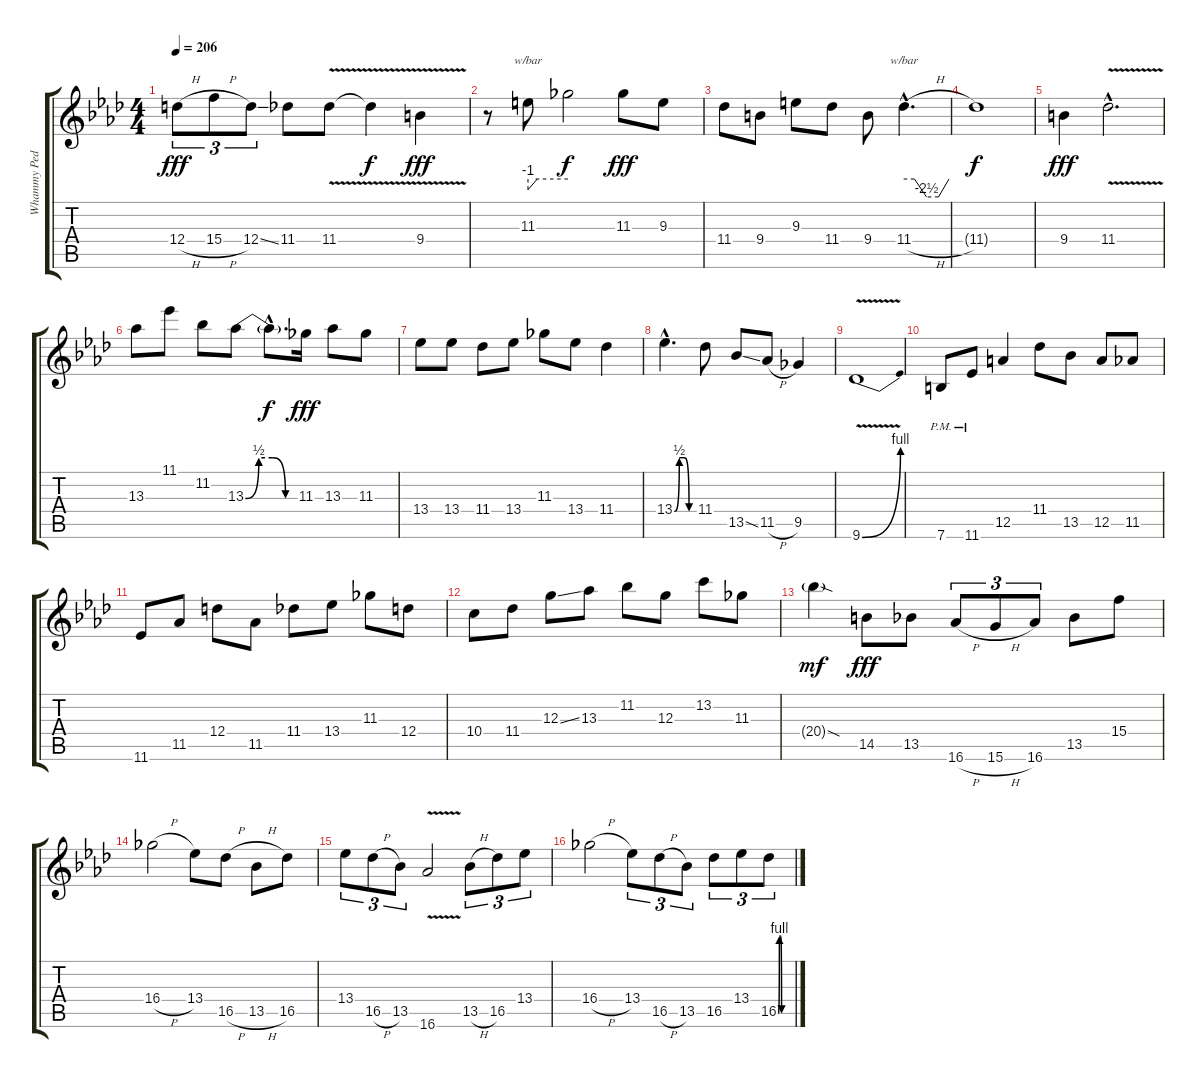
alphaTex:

\track ("Whammy Pedal" "Whammy Ped") {instrument distortionguitar}
\staff {score tabs}
\tuning (E4 B3 G3 D3 A2 E2) {hide}
\ts (4 4)
\tempo 206
\clef g2
\ks ab
12.4{h}.8{tu (3 2) dy fff} 15.4{h}.8{tu (3 2)} 12.4{ss}.8{tu (3 2)} 11.4.8 11.4{v}.8 11.4{t}.4{dy f} 9.4{v}.4{dy fff} |
r.8 11.3.8{tbe (custom default 0 -4 14 0 60 0)} 11.3{t}.2{dy f} 11.3.8{dy fff} 9.3.8 |
11.4.8 9.4.8 9.3.8 11.4.8 9.4.8 11.4{h hac}.4{d tbe (custom default 0 0 14 0 30 -10 46 -10 60 0)} |
11.4{t}.1{dy f} |
9.4.4{dy fff} 11.4{v hac}.2{d} |
13.3.8 11.1.8 11.2.8 13.3{be (custom 0 0 15 2 30 2 45 0 60 0)}.8 13.3{hac t}.8{d dy f} 11.3.16{dy fff} 13.3.8 11.3.8 |
13.4.8 13.4.8 11.4.8 13.4.8 11.3.8 13.4.8 11.4.4 |
13.4{be (custom 0 0 15 2 30 2 45 0 60 0) hac}.4{d} 11.4.8 13.5{ss}.8 11.5{h}.8 9.5.4 |
9.6{be (bend 0 0 60 4) v}.1 |
7.6{pm}.8 11.6{pm}.8 12.5.4 11.4.8 13.5.8 12.5.8 11.5.8 |
11.6.8 11.5.8 12.4.8 11.5.8 11.4.8 13.4.8 11.3.8 12.4.8 |
10.4.8 11.4.8 12.3{ss}.8 13.3.8 11.2.8 12.3.8 13.2.8 11.3.8 |
20.4{sod g}.4{dy mf} 14.5.8{dy fff} 13.5.8 16.6{h}.8{tu (3 2)} 15.6{h}.8{tu (3 2)} 16.6.8{tu (3 2)} 13.5.8 15.4.8 |
16.4{h}.2 13.4.8 16.5{h}.8 13.5{h}.8 16.5.8 |
13.4.8{tu (3 2)} 16.5{h}.8{tu (3 2)} 13.5.8{tu (3 2)} 16.6{v}.2 13.5{h}.8{tu (3 2)} 16.5.8{tu (3 2)} 13.4.8{tu (3 2)} |
16.4{h}.2 13.4.8{tu (3 2)} 16.5{h}.8{tu (3 2)} 13.5.8{tu (3 2)} 16.5.8{tu (3 2)} 13.4.8{tu (3 2)} 16.5{be (custom 0 0 5 4 10 4 15 0 60 0)}.8{tu (3 2)}
